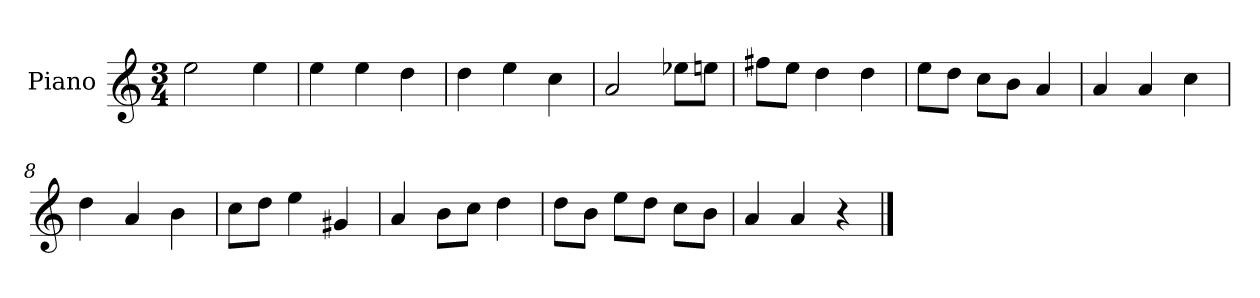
**kern
*part1
*staff1
*I"Piano
*I'P-no
*clefG2
*k[]
*M3/4
*MM179
=1
2ee\
4ee\
=2
4ee\
4ee\
4dd\
=3
4dd\
4ee\
4cc\
=4
2a/
8ee-X\L
8een\J
=5
8ff#X\L
8ee\J
4dd\
4dd\
=6
8ee\L
8dd\J
8cc\L
8b\J
4a/
=7
4a/
4a/
4cc\
=8
4dd\
4a/
4b\
=9
8cc\L
8dd\J
4ee\
4g#X/
!!LO:LB:g=z
=10
4a/
8b\L
8cc\J
4dd\
=11
8dd\L
8b\J
8ee\L
8dd\J
8cc\L
8b\J
=12
4a/
4a/
4r
==
*-
